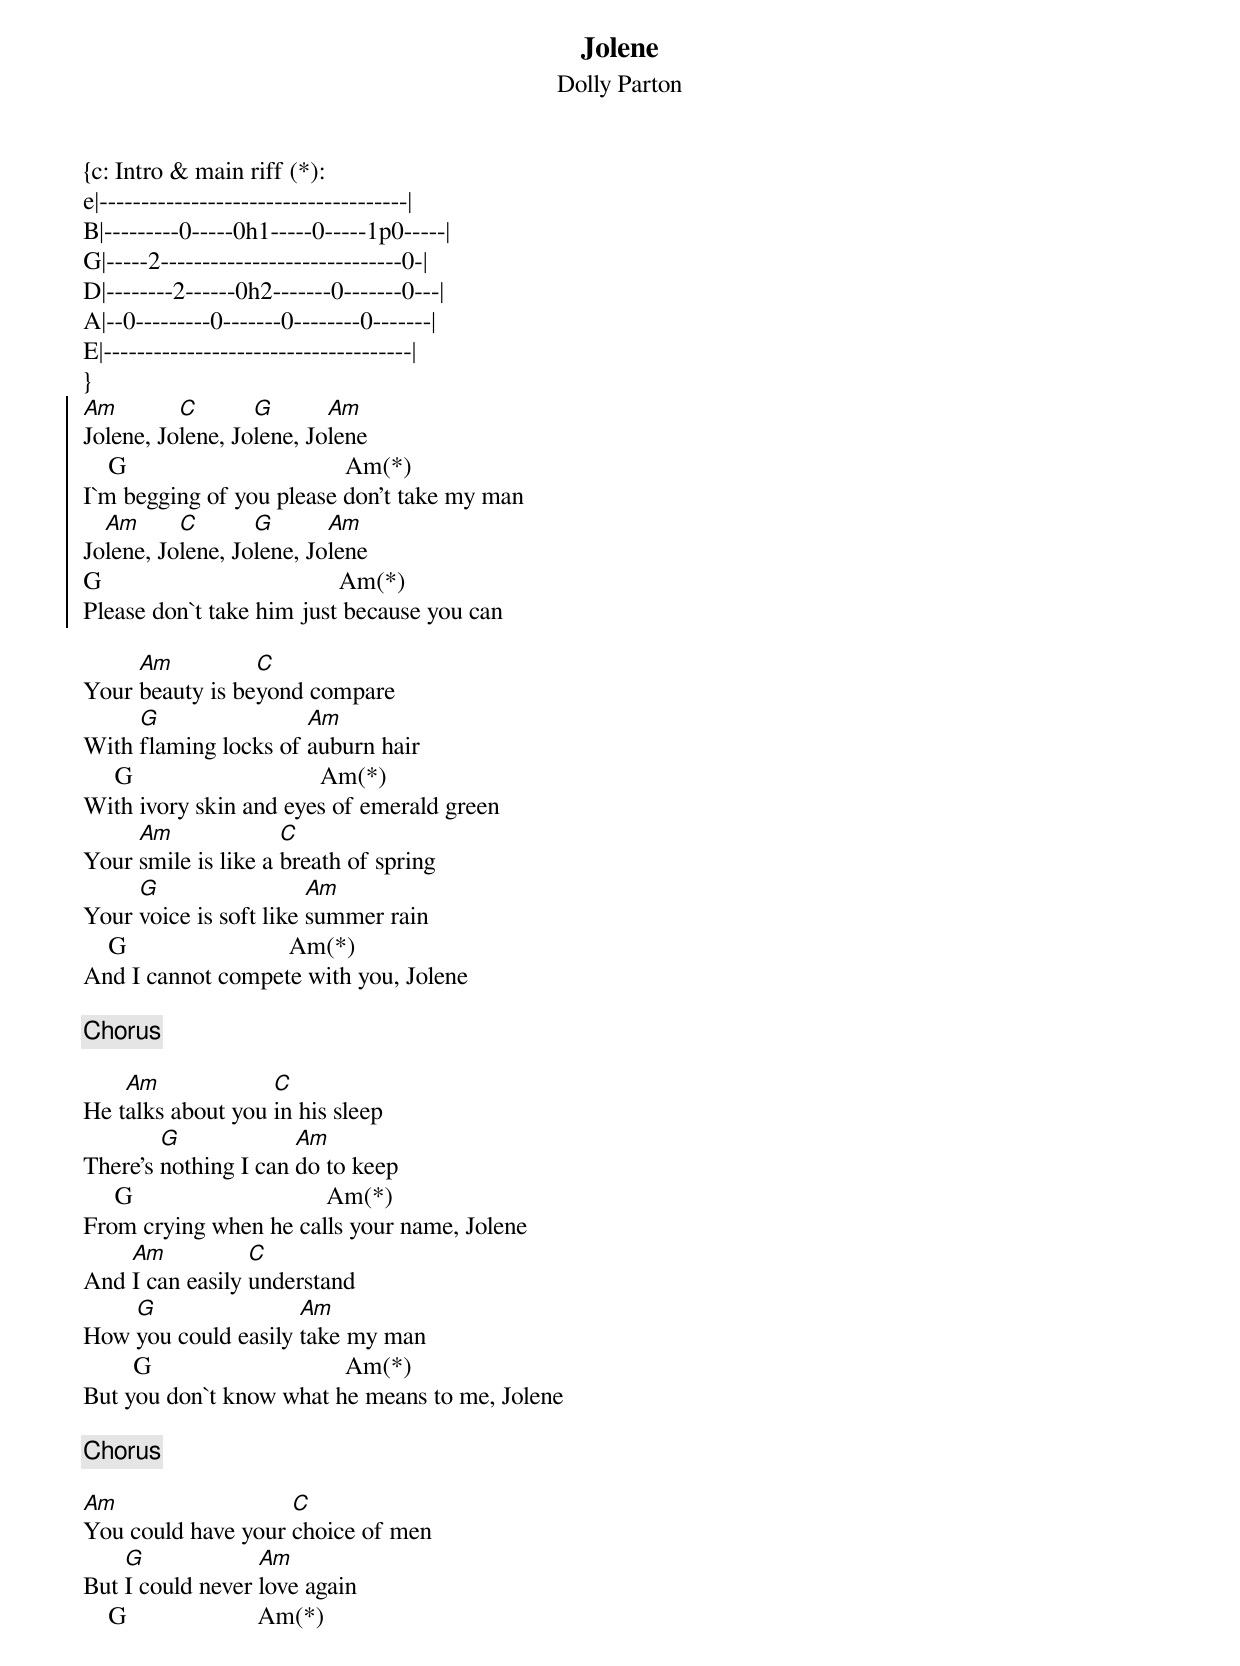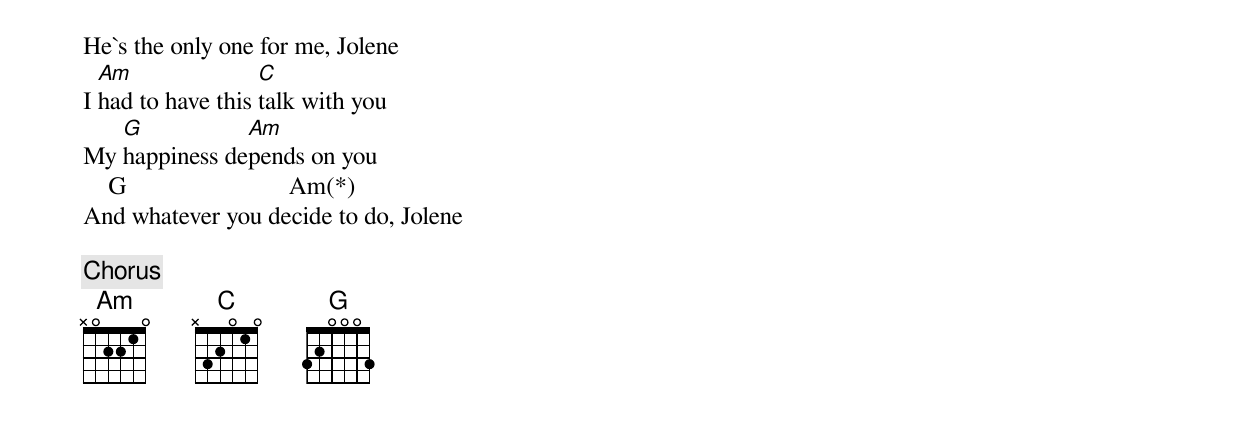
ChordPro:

{title: Jolene}
{subtitle: Dolly Parton}
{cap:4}
{c: Intro & main riff (*):
e|-------------------------------------|
B|---------0-----0h1-----0-----1p0-----|
G|-----2-----------------------------0-|
D|--------2------0h2-------0-------0---|
A|--0---------0-------0--------0-------|
E|-------------------------------------|
}
{soc}
[Am]Jolene, Jo[C]lene, Jo[G]lene, Jo[Am]lene
    G                                   Am(*)
I`m begging of you please don’t take my man
Jo[Am]lene, Jo[C]lene, Jo[G]lene, Jo[Am]lene
G                                      Am(*)
Please don`t take him just because you can
{eoc}

Your [Am]beauty is be[C]yond compare
With [G]flaming locks of [Am]auburn hair
     G                              Am(*)
With ivory skin and eyes of emerald green
Your [Am]smile is like a [C]breath of spring
Your [G]voice is soft like [Am]summer rain
    G                          Am(*)
And I cannot compete with you, Jolene

{c: Chorus}

He t[Am]alks about you [C]in his sleep
There’s [G]nothing I can [Am]do to keep
     G                               Am(*)
From crying when he calls your name, Jolene
And [Am]I can easily [C]understand
How [G]you could easily [Am]take my man
        G                               Am(*)
But you don`t know what he means to me, Jolene

{c: Chorus}

[Am]You could have your [C]choice of men
But [G]I could never [Am]love again
    G                     Am(*)
He`s the only one for me, Jolene
I [Am]had to have this [C]talk with you
My [G]happiness de[Am]pends on you
    G                          Am(*)
And whatever you decide to do, Jolene

{c: Chorus}
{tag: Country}
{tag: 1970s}
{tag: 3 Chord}
